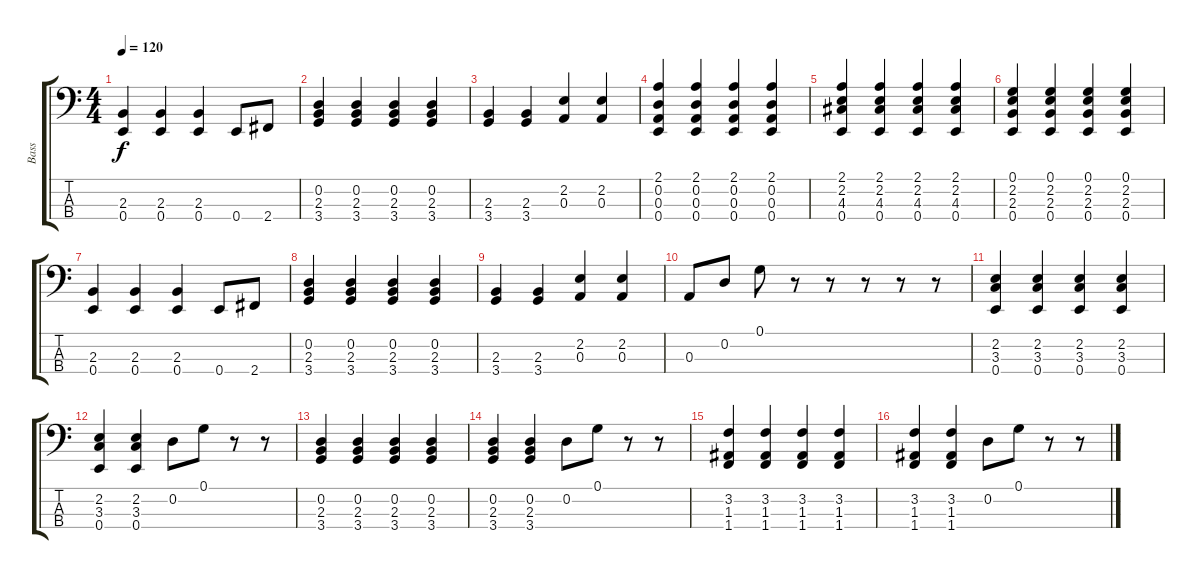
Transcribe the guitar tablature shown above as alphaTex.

\track ("Bass" "Bass") {instrument slapbass2}
\staff {score tabs}
\tuning (G2 D2 A1 E1) {hide}
\ts (4 4)
\tempo 120
\clef f4
\ks c
(2.3 0.4).4{dy f} (2.3 0.4).4 (2.3 0.4).4 0.4.8 2.4.8 |
(0.2 2.3 3.4).4 (0.2 2.3 3.4).4 (0.2 2.3 3.4).4 (0.2 2.3 3.4).4 |
(2.3 3.4).4 (2.3 3.4).4 (2.2 0.3).4 (2.2 0.3).4 |
(2.1 0.2 0.3 0.4).4 (2.1 0.2 0.3 0.4).4 (2.1 0.2 0.3 0.4).4 (2.1 0.2 0.3 0.4).4 |
(2.1 2.2 4.3 0.4).4 (2.1 2.2 4.3 0.4).4 (2.1 2.2 4.3 0.4).4 (2.1 2.2 4.3 0.4).4 |
(0.1 2.2 2.3 0.4).4 (0.1 2.2 2.3 0.4).4 (0.1 2.2 2.3 0.4).4 (0.1 2.2 2.3 0.4).4 |
(2.3 0.4).4 (2.3 0.4).4 (2.3 0.4).4 0.4.8 2.4.8 |
(0.2 2.3 3.4).4 (0.2 2.3 3.4).4 (0.2 2.3 3.4).4 (0.2 2.3 3.4).4 |
(2.3 3.4).4 (2.3 3.4).4 (2.2 0.3).4 (2.2 0.3).4 |
0.3.8 0.2.8 0.1.8 r.8 r.8 r.8 r.8 r.8 |
(2.2 3.3 0.4).4 (2.2 3.3 0.4).4 (2.2 3.3 0.4).4 (2.2 3.3 0.4).4 |
(2.2 3.3 0.4).4 (2.2 3.3 0.4).4 0.2.8 0.1.8 r.8 r.8 |
(0.2 2.3 3.4).4 (0.2 2.3 3.4).4 (0.2 2.3 3.4).4 (0.2 2.3 3.4).4 |
(0.2 2.3 3.4).4 (0.2 2.3 3.4).4 0.2.8 0.1.8 r.8 r.8 |
(3.2 1.3 1.4).4 (3.2 1.3 1.4).4 (3.2 1.3 1.4).4 (3.2 1.3 1.4).4 |
(3.2 1.3 1.4).4 (3.2 1.3 1.4).4 0.2.8 0.1.8 r.8 r.8
